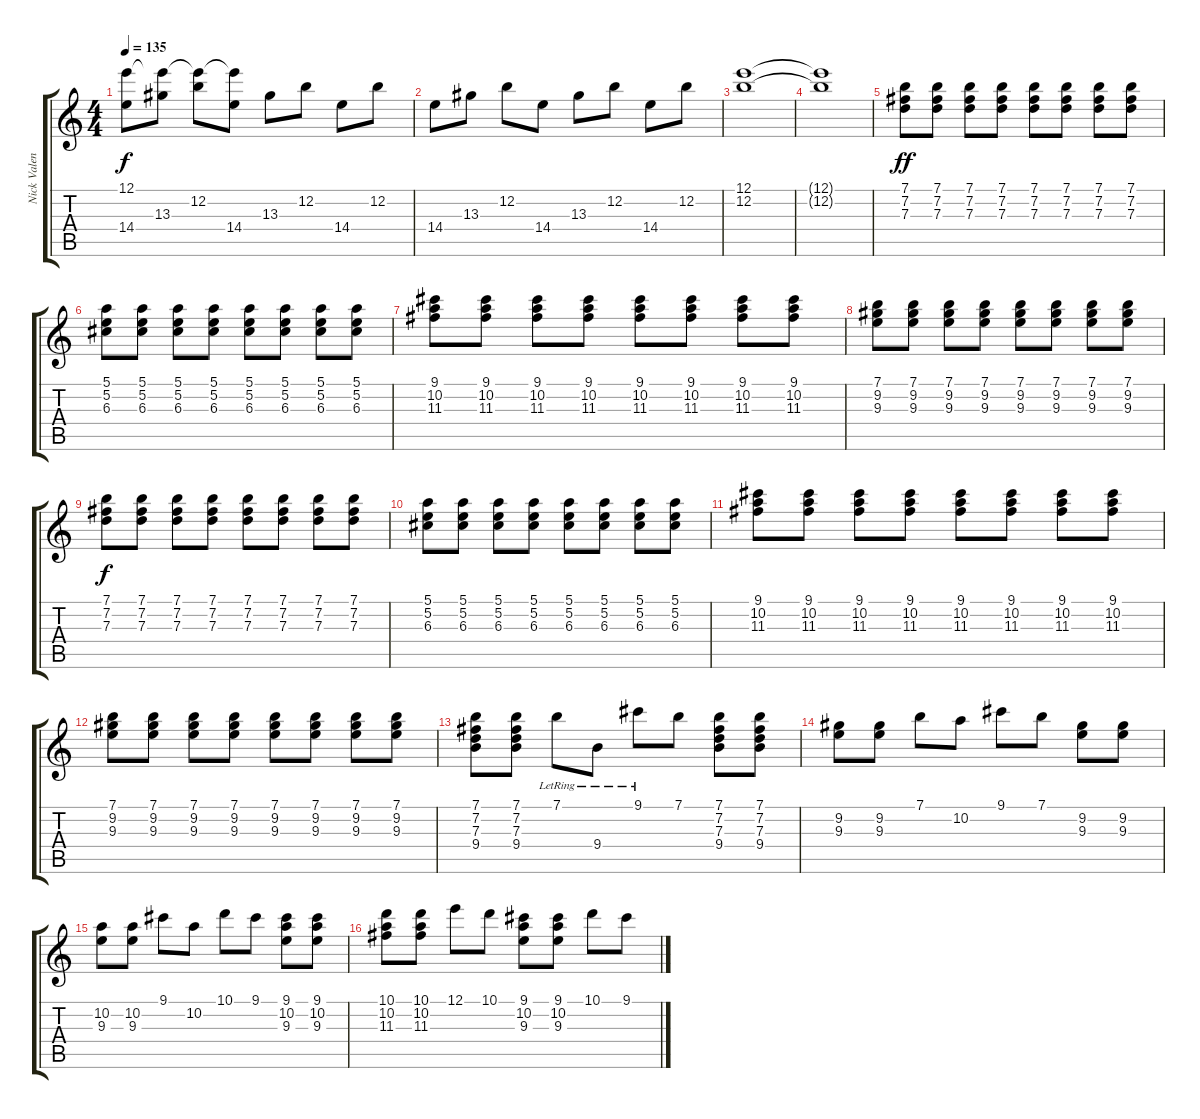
\track ("Nick Valensi" "Nick Valen") {instrument electricguitarclean}
\staff {score tabs}
\tuning (E4 B3 G3 D3 A2 E2) {hide}
\ts (4 4)
\tempo 135
\clef g2
\ks c
(12.1 14.4).8{dy f} (12.1{t} 13.3).8 (12.1{t} 12.2).8 (12.1{t} 14.4).8 13.3.8 12.2.8 14.4.8 12.2.8 |
14.4.8 13.3.8 12.2.8 14.4.8 13.3.8 12.2.8 14.4.8 12.2.8 |
(12.1 12.2).1 |
(12.1{t} 12.2{t}).1 |
(7.1 7.2 7.3).8{dy ff} (7.1 7.2 7.3).8 (7.1 7.2 7.3).8 (7.1 7.2 7.3).8 (7.1 7.2 7.3).8 (7.1 7.2 7.3).8 (7.1 7.2 7.3).8 (7.1 7.2 7.3).8 |
(5.1 5.2 6.3).8 (5.1 5.2 6.3).8 (5.1 5.2 6.3).8 (5.1 5.2 6.3).8 (5.1 5.2 6.3).8 (5.1 5.2 6.3).8 (5.1 5.2 6.3).8 (5.1 5.2 6.3).8 |
(9.1 10.2 11.3).8 (9.1 10.2 11.3).8 (9.1 10.2 11.3).8 (9.1 10.2 11.3).8 (9.1 10.2 11.3).8 (9.1 10.2 11.3).8 (9.1 10.2 11.3).8 (9.1 10.2 11.3).8 |
(7.1 9.2 9.3).8 (7.1 9.2 9.3).8 (7.1 9.2 9.3).8 (7.1 9.2 9.3).8 (7.1 9.2 9.3).8 (7.1 9.2 9.3).8 (7.1 9.2 9.3).8 (7.1 9.2 9.3).8 |
(7.1 7.2 7.3).8{dy f} (7.1 7.2 7.3).8 (7.1 7.2 7.3).8 (7.1 7.2 7.3).8 (7.1 7.2 7.3).8 (7.1 7.2 7.3).8 (7.1 7.2 7.3).8 (7.1 7.2 7.3).8 |
(5.1 5.2 6.3).8 (5.1 5.2 6.3).8 (5.1 5.2 6.3).8 (5.1 5.2 6.3).8 (5.1 5.2 6.3).8 (5.1 5.2 6.3).8 (5.1 5.2 6.3).8 (5.1 5.2 6.3).8 |
(9.1 10.2 11.3).8 (9.1 10.2 11.3).8 (9.1 10.2 11.3).8 (9.1 10.2 11.3).8 (9.1 10.2 11.3).8 (9.1 10.2 11.3).8 (9.1 10.2 11.3).8 (9.1 10.2 11.3).8 |
(7.1 9.2 9.3).8 (7.1 9.2 9.3).8 (7.1 9.2 9.3).8 (7.1 9.2 9.3).8 (7.1 9.2 9.3).8 (7.1 9.2 9.3).8 (7.1 9.2 9.3).8 (7.1 9.2 9.3).8 |
(7.1 7.2 7.3 9.4).8 (7.1 7.2 7.3 9.4).8 7.1{lr}.8 9.4{lr}.8 9.1{lr}.8 7.1.8 (7.1 7.2 7.3 9.4).8 (7.1 7.2 7.3 9.4).8 |
(9.2 9.3).8 (9.2 9.3).8 7.1.8 10.2.8 9.1.8 7.1.8 (9.2 9.3).8 (9.2 9.3).8 |
(10.2 9.3).8 (10.2 9.3).8 9.1.8 10.2.8 10.1.8 9.1.8 (9.1 10.2 9.3).8 (9.1 10.2 9.3).8 |
(10.1 10.2 11.3).8 (10.1 10.2 11.3).8 12.1.8 10.1.8 (9.1 10.2 9.3).8 (9.1 10.2 9.3).8 10.1.8 9.1.8
